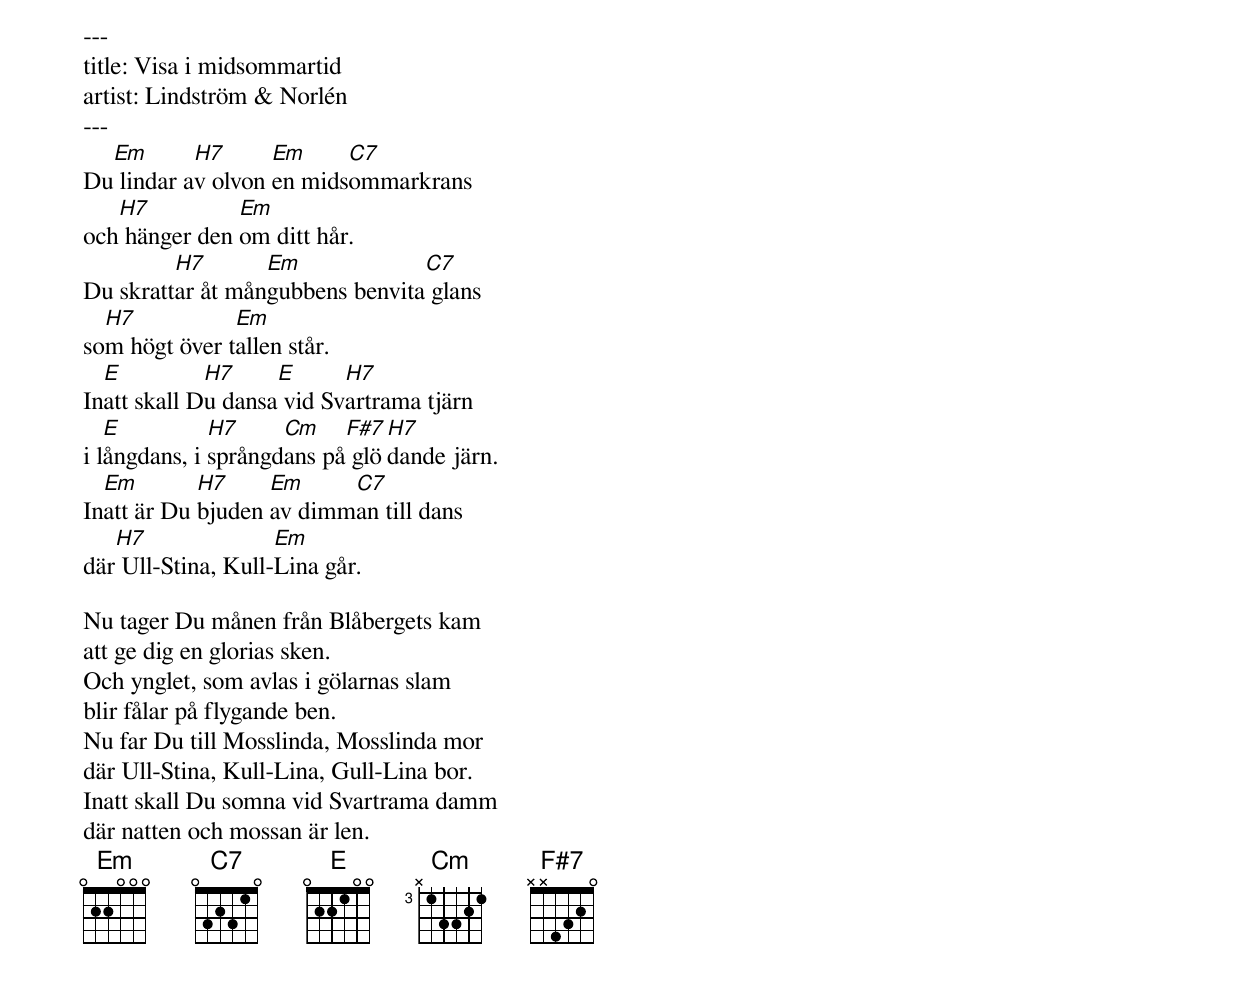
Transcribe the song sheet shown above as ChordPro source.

---
title: Visa i midsommartid
artist: Lindström & Norlén
---
Du[Em] lindar a[H7]v olvon [Em]en mids[C7]ommarkrans
och[H7] hänger den [Em]om ditt hår.
Du skratt[H7]ar åt mån[Em]gubbens benvita[C7] glans
so[H7]m högt över t[Em]allen står.
In[E]att skall D[H7]u dansa[E] vid Sv[H7]artrama tjärn
i l[E]ångdans, i [H7]språngd[Cm]ans på[F#7] glö[H7]dande järn.
In[Em]att är Du [H7]bjuden [Em]av dimm[C7]an till dans
där[H7] Ull-Stina, Kull-[Em]Lina går.

Nu tager Du månen från Blåbergets kam
att ge dig en glorias sken.
Och ynglet, som avlas i gölarnas slam
blir fålar på flygande ben.
Nu far Du till Mosslinda, Mosslinda mor
där Ull-Stina, Kull-Lina, Gull-Lina bor.
Inatt skall Du somna vid Svartrama damm
där natten och mossan är len.
